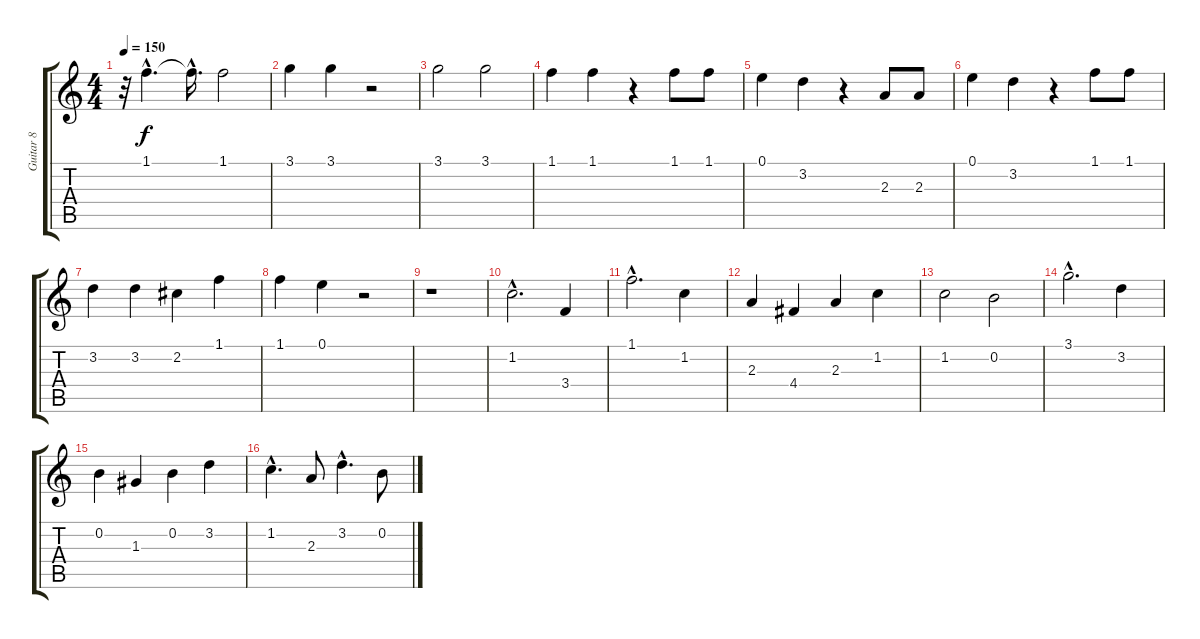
\track ("Guitar 8" "Guitar 8") {instrument acousticguitarnylon}
\staff {score tabs}
\tuning (E4 B3 G3 D3 A2 E2) {hide}
\ts (4 4)
\tempo 150
\clef g2
\ks c
r.32{dy f instrument acousticguitarnylon} 1.1{hac}.4{d} 1.1{hac t}.16{d} 1.1.2 |
3.1.4 3.1.4 r.2 |
3.1.2 3.1.2 |
1.1.4 1.1.4 r.4 1.1.8 1.1.8 |
0.1.4 3.2.4 r.4 2.3.8 2.3.8 |
0.1.4 3.2.4 r.4 1.1.8 1.1.8 |
3.2.4 3.2.4 2.2.4 1.1.4 |
1.1.4 0.1.4 r.2 |
r.1 |
1.2{hac}.2{d} 3.4.4 |
1.1{hac}.2{d} 1.2.4 |
2.3.4 4.4.4 2.3.4 1.2.4 |
1.2.2 0.2.2 |
3.1{hac}.2{d} 3.2.4 |
0.2.4 1.3.4 0.2.4 3.2.4 |
1.2{hac}.4{d} 2.3.8 3.2{hac}.4{d} 0.2.8
